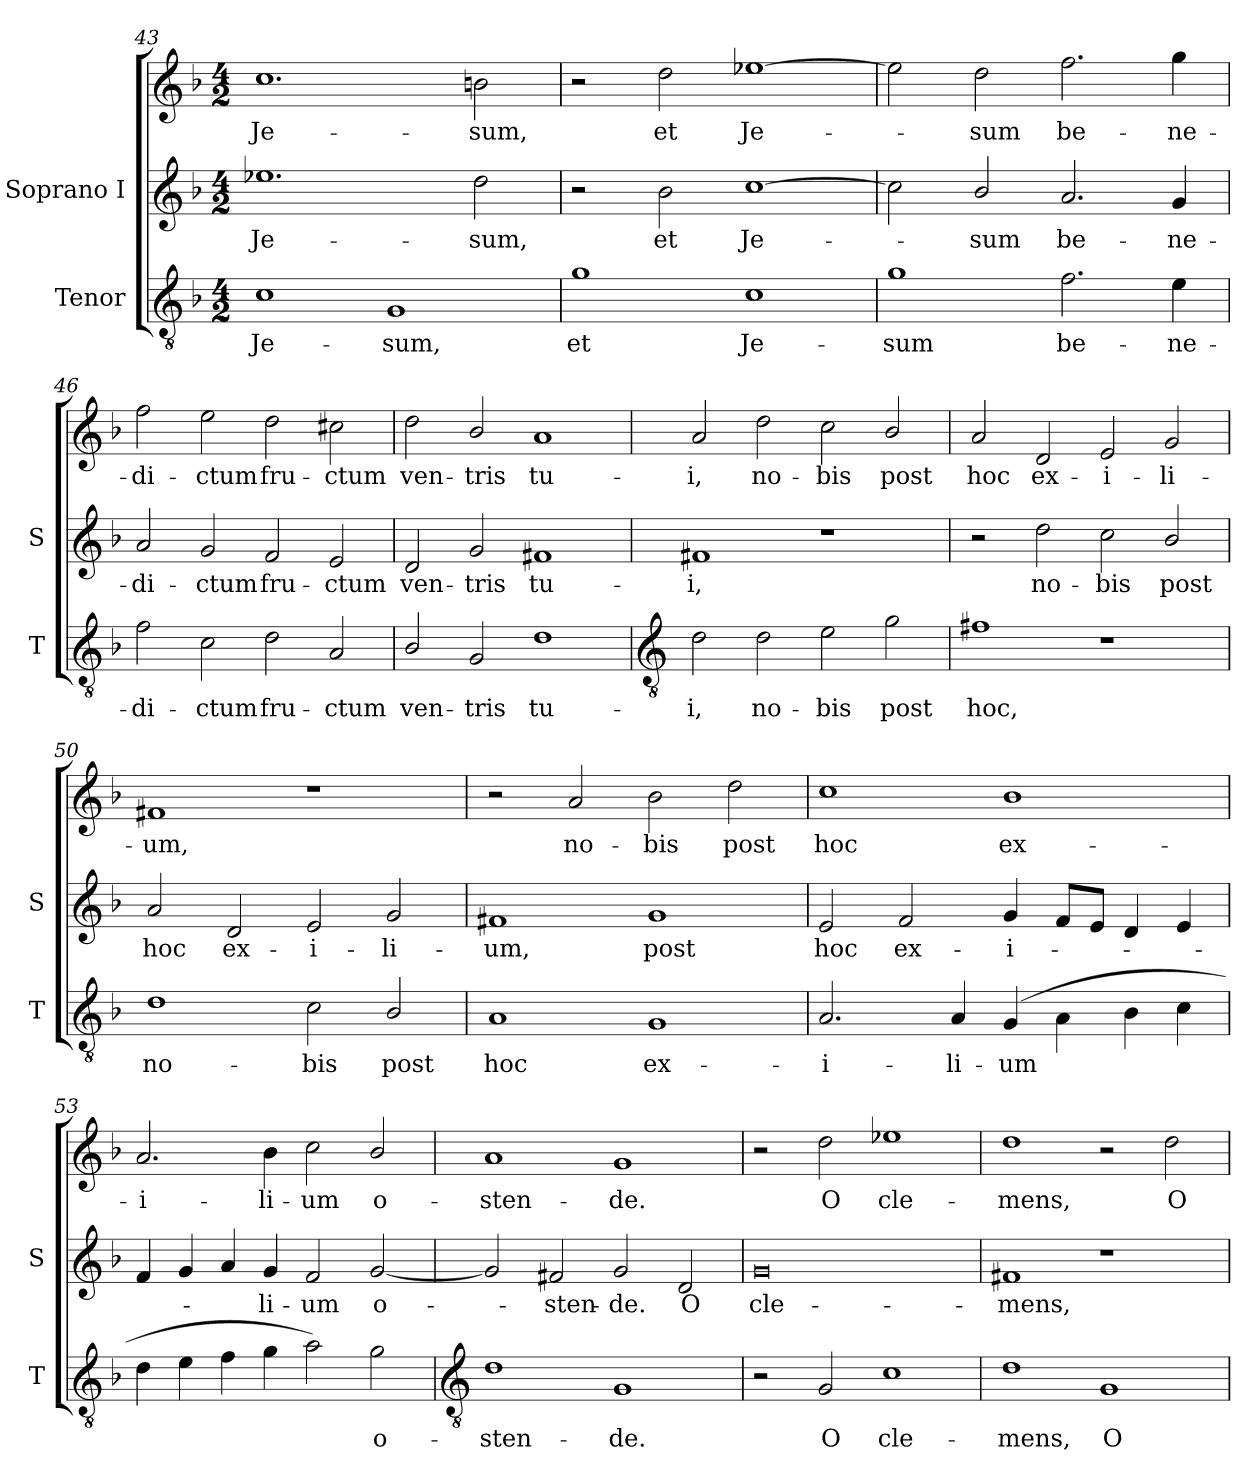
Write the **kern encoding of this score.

**kern	**text	**kern	**text	**kern	**text
*part2	*part2	*part1	*part1	*part1	*part1
*staff3	*staff3	*staff2	*staff2	*staff1	*staff1
*I"Tenor	*	*I"Soprano I	*	*	*
*I'T	*	*I'S	*	*	*
*clefGv2	*	*clefG2	*	*clefG2	*
*k[b-]	*	*k[b-]	*	*k[b-]	*
*F:	*	*F:	*	*F:	*
*M4/2	*	*M4/2	*	*M4/2	*
=43	=43	=43	=43	=43	=43
!	!LO:LY:b	!	!LO:LY:b	!	!LO:LY:b
1c	Je-	1.ee-X	Je-	1.cc	Je-
!	!LO:LY:b	!	!	!	!
1G	-sum,	.	.	.	.
!	!	!	!LO:LY:b	!	!LO:LY:b
.	.	2dd	-sum,	2bn	-sum,
=44	=44	=44	=44	=44	=44
!	!LO:LY:b	!	!	!	!
1g	et	2r	.	2r	.
!	!	!	!LO:LY:b	!	!LO:LY:b
.	.	2b-	et	2dd	et
!	!LO:LY:b	!	!LO:LY:b	!	!LO:LY:b
1c	Je-	[1cc	Je-	[1ee-X	Je-
=45	=45	=45	=45	=45	=45
!	!LO:LY:b	!	!	!	!
1g	-sum	2cc]	.	2ee-]	.
!	!	!	!LO:LY:b	!	!LO:LY:b
.	.	2b-/	-sum	2dd	sum
!	!LO:LY:b	!	!LO:LY:b	!	!LO:LY:b
2.f	be-	2.a	be-	2.ff	be-
!	!LO:LY:b	!	!LO:LY:b	!	!LO:LY:b
4e	-ne-	4g	-ne-	4gg	-ne-
=46	=46	=46	=46	=46	=46
!	!LO:LY:b	!	!LO:LY:b	!	!LO:LY:b
2f	-di-	2a	di-	2ff	-di-
!	!LO:LY:b	!	!LO:LY:b	!	!LO:LY:b
2c	-ctum	2g/	-ctum	2ee	-ctum
!	!LO:LY:b	!	!LO:LY:b	!	!LO:LY:b
2d	fru-	2f	fru-	2dd	fru-
!	!LO:LY:b	!	!LO:LY:b	!	!LO:LY:b
2A	-ctum	2e	-ctum	2cc#X	-ctum
=47	=47	=47	=47	=47	=47
!	!LO:LY:b	!	!LO:LY:b	!	!LO:LY:b
2B-/	ven-	2d	-ven-	2dd	ven-
!	!LO:LY:b	!	!LO:LY:b	!	!LO:LY:b
2G	-tris	2g/	-tris	2b-/	-tris
!	!LO:LY:b	!	!LO:LY:b	!	!LO:LY:b
1d	tu-	1f#X	tu-	1a	tu-
!!LO:LB:g=z
=48	=48	=48	=48	=48	=48
*clefGv2	*	*	*	*	*
!	!LO:LY:b	!	!LO:LY:b	!	!LO:LY:b
2d	-i,	1f#X	i,	2a	-i,
!	!LO:LY:b	!	!	!	!LO:LY:b
2d	no-	.	.	2dd	no-
!	!LO:LY:b	!	!	!	!LO:LY:b
2e	-bis	1r	.	2cc	-bis
!	!LO:LY:b	!	!	!	!LO:LY:b
2g	post	.	.	2b-/	post
=49	=49	=49	=49	=49	=49
!	!LO:LY:b	!	!	!	!LO:LY:b
1f#X	hoc,	2r	.	2a	hoc
!	!	!	!LO:LY:b	!	!LO:LY:b
.	.	2dd	-no-	2d	ex-
!	!	!	!LO:LY:b	!	!LO:LY:b
1r	.	2cc	-bis	2e	-i-
!	!	!	!LO:LY:b	!	!LO:LY:b
.	.	2b-/	post	2g	-li-
=50	=50	=50	=50	=50	=50
!	!LO:LY:b	!	!LO:LY:b	!	!LO:LY:b
1d	no-	2a	hoc	1f#X	um,
!	!	!	!LO:LY:b	!	!
.	.	2d	ex-	.	.
!	!LO:LY:b	!	!LO:LY:b	!	!
2c\	-bis	2e	-i-	1r	.
!	!LO:LY:b	!	!LO:LY:b	!	!
2B-/	post	2g/	-li-	.	.
=51	=51	=51	=51	=51	=51
!	!LO:LY:b	!	!LO:LY:b	!	!
1A	hoc	1f#X	um,	2r	.
!	!	!	!	!	!LO:LY:b
.	.	.	.	2a	-no-
!	!LO:LY:b	!	!LO:LY:b	!	!LO:LY:b
1G	ex-	1g	post	2b-	-bis
!	!	!	!	!	!LO:LY:b
.	.	.	.	2dd	post
=52	=52	=52	=52	=52	=52
!	!LO:LY:b	!	!LO:LY:b	!	!LO:LY:b
2.A	-i-	2e	-hoc	1cc	hoc
!	!	!	!LO:LY:b	!	!
.	.	2f	ex-	.	.
!	!LO:LY:b	!	!	!	!
4A	-li-	.	.	.	.
!	!LO:LY:b	!	!LO:LY:b	!	!LO:LY:b
(>4G/	-um	4g/	-i-	1b-	ex-
4A\	.	8fL	.	.	.
.	.	8eJ	.	.	.
4B-	.	4d	.	.	.
4c\	.	4e	.	.	.
=53	=53	=53	=53	=53	=53
!	!	!	!	!	!LO:LY:b
4d	.	4f	.	2.a	i-
4e	.	4g/	.	.	.
4f	.	4a	.	.	.
!	!	!	!LO:LY:b	!	!LO:LY:b
4g	.	4g/	-li-	4b-	-li-
!	!	!	!LO:LY:b	!	!LO:LY:b
2a)	.	2f	-um	2cc	-um
!	!LO:LY:b	!	!LO:LY:b	!	!LO:LY:b
2g	o-	[2g/	o-	2b-/	o-
!!LO:LB:g=z
=54	=54	=54	=54	=54	=54
*clefGv2	*	*	*	*	*
!	!LO:LY:b	!	!	!	!LO:LY:b
1d	-sten-	2g/]	.	1a	sten-
!	!	!	!LO:LY:b	!	!
.	.	2f#X	sten-	.	.
!	!LO:LY:b	!	!LO:LY:b	!	!LO:LY:b
1G	-de.	2g/	-de.	1g	-de.
!	!	!	!LO:LY:b	!	!
.	.	2d	O	.	.
=55	=55	=55	=55	=55	=55
!	!	!	!LO:LY:b	!	!
2r	.	0g	-cle-	2r	.
!	!LO:LY:b	!	!	!	!LO:LY:b
2G	O	.	.	2dd	O
!	!LO:LY:b	!	!	!	!LO:LY:b
1c	cle-	.	.	1ee-X	cle-
=56	=56	=56	=56	=56	=56
!	!LO:LY:b	!	!LO:LY:b	!	!LO:LY:b
1d	-mens,	1f#X	mens,	1dd	-mens,
!	!LO:LY:b	!	!	!	!
1G	O	1r	.	2r	.
!	!	!	!	!	!LO:LY:b
.	.	.	.	2dd	O
=	=	=	=	=	=
*-	*-	*-	*-	*-	*-
